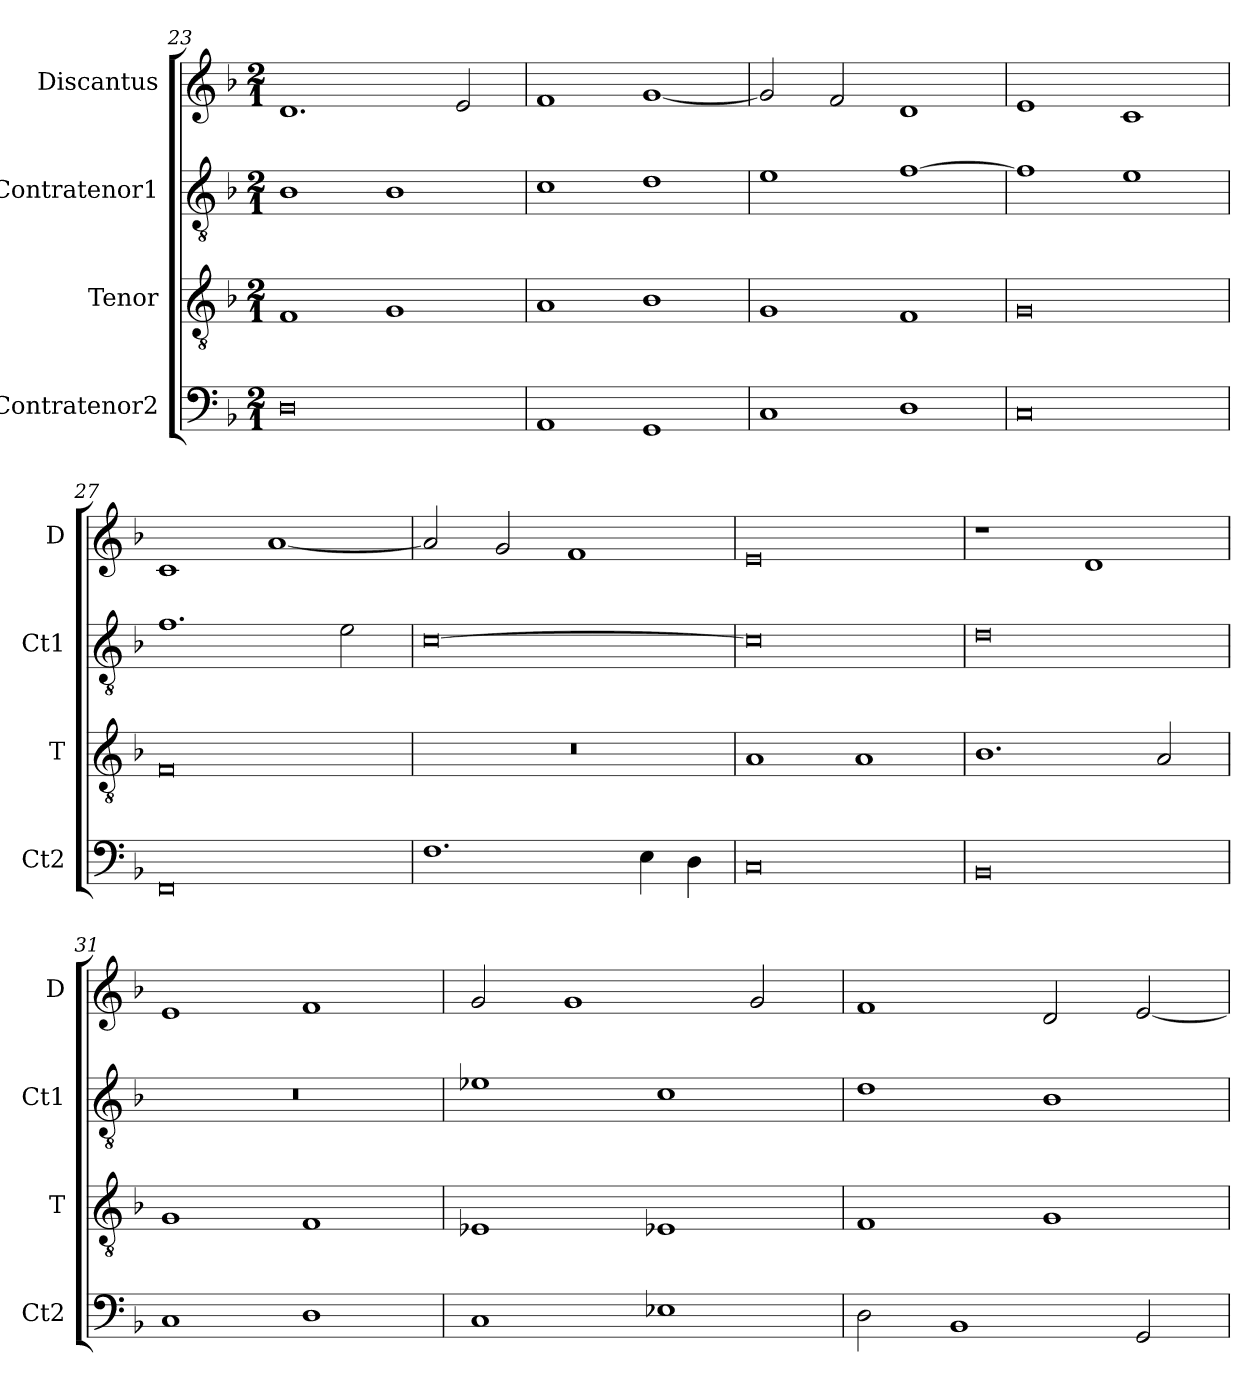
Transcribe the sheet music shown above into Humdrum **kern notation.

**kern	**kern	**kern	**kern
*part4	*part3	*part2	*part1
*staff4	*staff3	*staff2	*staff1
*I"Contratenor2	*I"Tenor	*I"Contratenor1	*I"Discantus
*I'Ct2	*I'T	*I'Ct1	*I'D
*clefF4	*clefGv2	*clefGv2	*clefG2
*k[b-]	*k[b-]	*k[b-]	*k[b-]
*M2/1	*M2/1	*M2/1	*M2/1
=23	=23	=23	=23
0D	1F	1B-	1.d
.	1G	1B-	.
.	.	.	2e
=24	=24	=24	=24
1AA	1A	1c	1f
1GG	1B-	1d	[1g
=25	=25	=25	=25
1C	1G	1e	2g]
.	.	.	2f
1D	1F	[1f	1d
=26	=26	=26	=26
0C	0G	1f]	1e
.	.	1e	1c
=27	=27	=27	=27
0FF	0F	1.f	1c
.	.	.	[1a
.	.	2e	.
=28	=28	=28	=28
1.F	0r	[0c	2a]
.	.	.	2g
.	.	.	1f
4E	.	.	.
4D	.	.	.
=29	=29	=29	=29
0C	1A	0c]	0e
.	1A	.	.
=30	=30	=30	=30
0BB-	1.B-	0d	1r
.	.	.	1d
.	2A	.	.
=31	=31	=31	=31
1C	1G	0r	1e
1D	1F	.	1f
=32	=32	=32	=32
1C	1E-X	1e-X	2g
.	.	.	1g
1E-X	1E-X	1c	.
.	.	.	2g
=33	=33	=33	=33
2D	1F	1d	1f
1BB-	.	.	.
.	1G	1B-	2d
2GG	.	.	[2e
=	=	=	=
*-	*-	*-	*-
